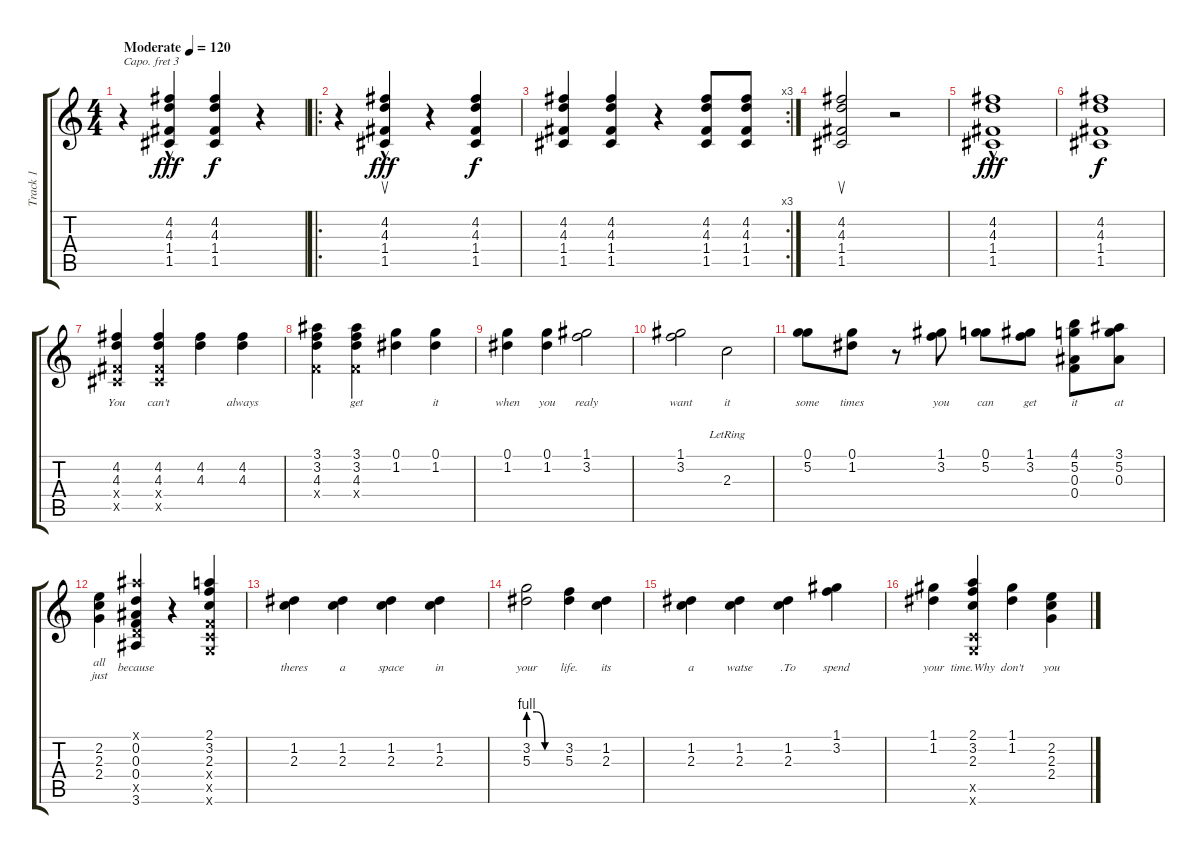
\track ("Track 1" "Track 1") {instrument acousticguitarsteel}
\staff {score tabs}
\capo 3
\tuning (E4 B3 G3 D3 A2 E2) {hide}
\ts (4 4)
\tempo (120 "Moderate")
\clef g2
\ks c
r.4{dy fff instrument acousticguitarsteel} (4.2{hac} 4.3 1.4 1.5).4 (4.2 4.3 1.4 1.5).4{dy f} r.4 |
\ro
r.4 (4.2{hac} 4.3 1.4 1.5).4{su dy fff} r.4 (4.2 4.3 1.4 1.5).4{dy f} |
\rc 3
(4.2 4.3 1.4 1.5).4 (4.2 4.3 1.4 1.5).4 r.4 (4.2 4.3 1.4 1.5).8 (4.2 4.3 1.4 1.5).8 |
(4.2 4.3 1.4 1.5).2{su} r.2 |
(4.2{hac} 4.3{hac} 1.4{hac} 1.5{hac}).1{dy fff} |
(4.2 4.3 1.4 1.5).1{dy f} |
(4.2 4.3 1.4{x} 1.5{x}).4{lyrics (0 "You") lyrics (1 "") lyrics (2 "") lyrics (3 "") lyrics (4 "")} (4.2 4.3 1.4{x} 1.5{x}).4{lyrics (0 "can't") lyrics (1 "") lyrics (2 "") lyrics (3 "") lyrics (4 "")} (4.2 4.3).4{lyrics (0 "") lyrics (1 "") lyrics (2 "") lyrics (3 "") lyrics (4 "")} (4.2 4.3).4{lyrics (0 "always") lyrics (1 "") lyrics (2 "") lyrics (3 "") lyrics (4 "")} |
(3.1 3.2 4.3 0.4{x}).4{lyrics (0 "") lyrics (1 "") lyrics (2 "") lyrics (3 "") lyrics (4 "")} (3.1 3.2 4.3 0.4{x}).4{lyrics (0 "get") lyrics (1 "") lyrics (2 "") lyrics (3 "") lyrics (4 "")} (0.1 1.2).4{lyrics (0 "") lyrics (1 "") lyrics (2 "") lyrics (3 "") lyrics (4 "")} (0.1 1.2).4{lyrics (0 "it") lyrics (1 "") lyrics (2 "") lyrics (3 "") lyrics (4 "")} |
(0.1 1.2).4{lyrics (0 "when") lyrics (1 "") lyrics (2 "") lyrics (3 "") lyrics (4 "")} (0.1 1.2).4{lyrics (0 "you") lyrics (1 "") lyrics (2 "") lyrics (3 "") lyrics (4 "")} (1.1 3.2).2{lyrics (0 "realy") lyrics (1 "") lyrics (2 "") lyrics (3 "") lyrics (4 "")} |
(1.1 3.2).2{lyrics (0 "want") lyrics (1 "") lyrics (2 "") lyrics (3 "") lyrics (4 "")} 2.3{lr}.2{lyrics (0 "it") lyrics (1 "") lyrics (2 "") lyrics (3 "") lyrics (4 "")} |
(0.1 5.2).8{lyrics (0 "some") lyrics (1 "") lyrics (2 "") lyrics (3 "") lyrics (4 "")} (0.1 1.2).8{lyrics (0 "times") lyrics (1 "") lyrics (2 "") lyrics (3 "") lyrics (4 "")} r.8 (1.1 3.2).8{lyrics (0 "you") lyrics (1 "") lyrics (2 "") lyrics (3 "") lyrics (4 "")} (0.1 5.2).8{lyrics (0 "can") lyrics (1 "") lyrics (2 "") lyrics (3 "") lyrics (4 "")} (1.1 3.2).8{lyrics (0 "get") lyrics (1 "") lyrics (2 "") lyrics (3 "") lyrics (4 "")} (4.1 5.2 0.3 0.4).8{lyrics (0 "it") lyrics (1 "") lyrics (2 "") lyrics (3 "") lyrics (4 "")} (3.1 5.2 0.3).8{lyrics (0 "at") lyrics (1 "") lyrics (2 "") lyrics (3 "") lyrics (4 "")} |
(2.2 2.3 2.4).4{lyrics (0 "all") lyrics (1 "just") lyrics (2 "") lyrics (3 "") lyrics (4 "")} (3.1{x} 0.2 0.3 0.4 2.5{x} 3.6).4{lyrics (0 "") lyrics (1 "because") lyrics (2 "") lyrics (3 "") lyrics (4 "")} r.4 (2.1 3.2 2.3 0.4{x} 0.5{x} 0.6{x}).4{lyrics (0 "") lyrics (1 "") lyrics (2 "") lyrics (3 "") lyrics (4 "")} |
(1.2 2.3).4{lyrics (0 "") lyrics (1 "theres") lyrics (2 "") lyrics (3 "") lyrics (4 "")} (1.2 2.3).4{lyrics (0 "") lyrics (1 "a") lyrics (2 "") lyrics (3 "") lyrics (4 "")} (1.2 2.3).4{lyrics (0 "") lyrics (1 "space") lyrics (2 "") lyrics (3 "") lyrics (4 "")} (1.2 2.3).4{lyrics (0 "") lyrics (1 "in") lyrics (2 "") lyrics (3 "") lyrics (4 "")} |
(3.2{be (custom 0 4 15 4 30 0 60 0)} 5.3).2{lyrics (0 "") lyrics (1 "your") lyrics (2 "") lyrics (3 "") lyrics (4 "")} (3.2 5.3).4{lyrics (0 "") lyrics (1 "life.") lyrics (2 "") lyrics (3 "") lyrics (4 "")} (1.2 2.3).4{lyrics (0 "") lyrics (1 "its") lyrics (2 "") lyrics (3 "") lyrics (4 "")} |
(1.2 2.3).4{lyrics (0 "") lyrics (1 "a") lyrics (2 "") lyrics (3 "") lyrics (4 "")} (1.2 2.3).4{lyrics (0 "") lyrics (1 "watse") lyrics (2 "") lyrics (3 "") lyrics (4 "")} (1.2 2.3).4{lyrics (0 "") lyrics (1 ".To") lyrics (2 "") lyrics (3 "") lyrics (4 "")} (1.1 3.2).4{lyrics (0 "") lyrics (1 "spend") lyrics (2 "") lyrics (3 "") lyrics (4 "")} |
(1.1 1.2).4{lyrics (0 "") lyrics (1 "your") lyrics (2 "") lyrics (3 "") lyrics (4 "")} (2.1 3.2 2.3 0.5{x} 0.6{x}).4{lyrics (0 "") lyrics (1 "time.Why") lyrics (2 "") lyrics (3 "") lyrics (4 "")} (1.1 1.2).4{lyrics (0 "") lyrics (1 "don't") lyrics (2 "") lyrics (3 "") lyrics (4 "")} (2.2 2.3 2.4).4{lyrics (0 "") lyrics (1 "you") lyrics (2 "") lyrics (3 "") lyrics (4 "")}
